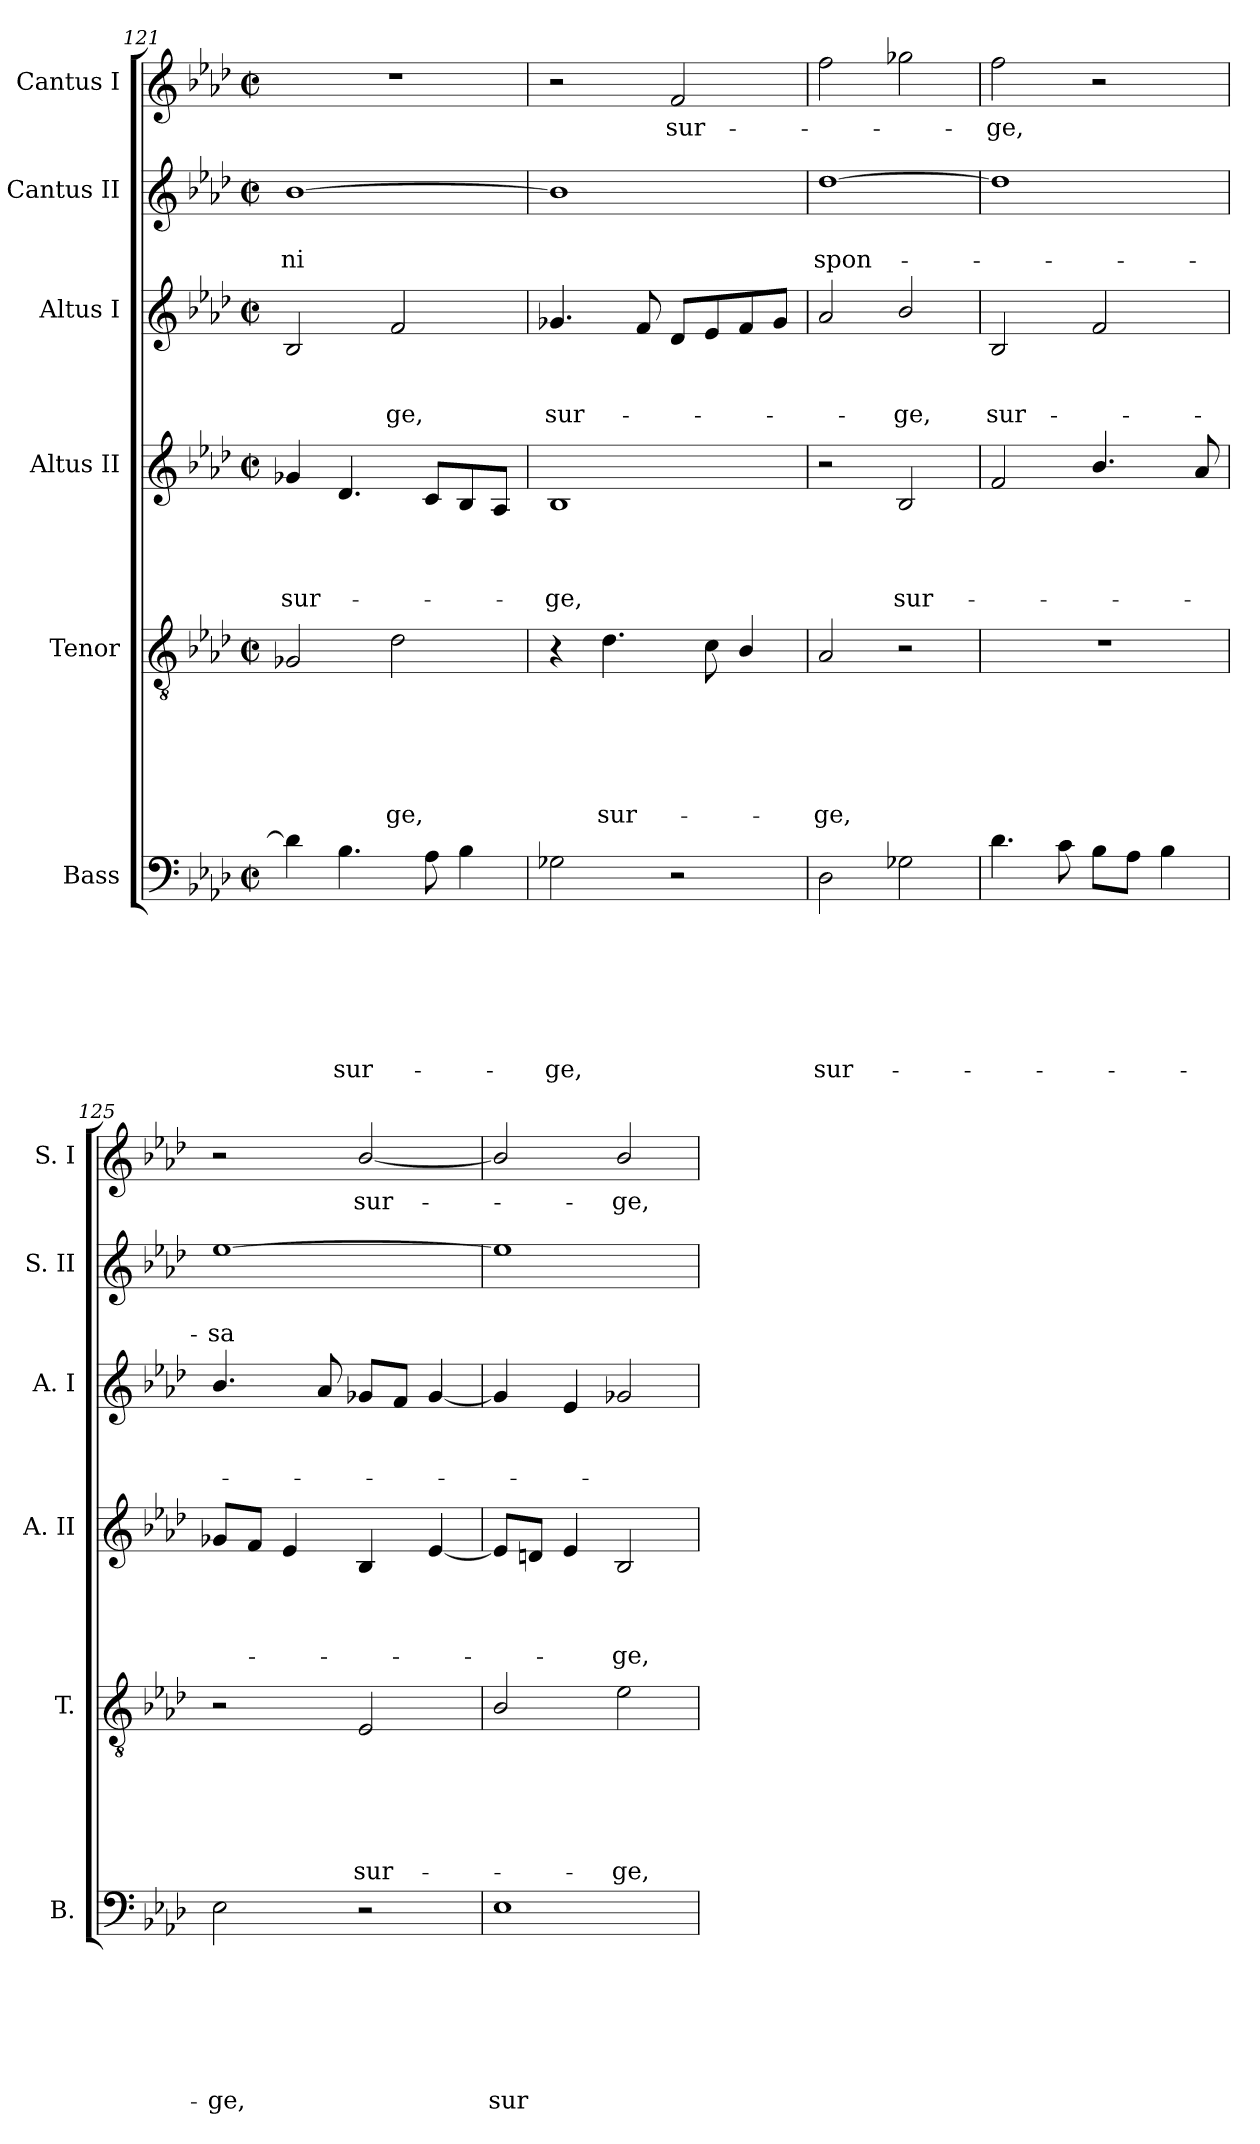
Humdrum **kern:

**kern	**text	**text	**text	**text	**text	**text	**text	**kern	**text	**text	**text	**text	**text	**text	**kern	**text	**text	**text	**text	**kern	**text	**text	**text	**kern	**text	**text	**kern	**text
*part6	*part6	*part6	*part6	*part6	*part6	*part6	*part6	*part5	*part5	*part5	*part5	*part5	*part5	*part5	*part4	*part4	*part4	*part4	*part4	*part3	*part3	*part3	*part3	*part2	*part2	*part2	*part1	*part1
*staff6	*staff6	*staff6	*staff6	*staff6	*staff6	*staff6	*staff6	*staff5	*staff5	*staff5	*staff5	*staff5	*staff5	*staff5	*staff4	*staff4	*staff4	*staff4	*staff4	*staff3	*staff3	*staff3	*staff3	*staff2	*staff2	*staff2	*staff1	*staff1
*I"Bass	*	*	*	*	*	*	*	*I"Tenor	*	*	*	*	*	*	*I"Altus II	*	*	*	*	*I"Altus I	*	*	*	*I"Cantus II	*	*	*I"Cantus I	*
*I'B.	*	*	*	*	*	*	*	*I'T.	*	*	*	*	*	*	*I'A. II	*	*	*	*	*I'A. I	*	*	*	*I'S. II	*	*	*I'S. I	*
*clefF4	*	*	*	*	*	*	*	*clefGv2	*	*	*	*	*	*	*clefG2	*	*	*	*	*clefG2	*	*	*	*clefG2	*	*	*clefG2	*
*k[b-e-a-d-]	*	*	*	*	*	*	*	*k[b-e-a-d-]	*	*	*	*	*	*	*k[b-e-a-d-]	*	*	*	*	*k[b-e-a-d-]	*	*	*	*k[b-e-a-d-]	*	*	*k[b-e-a-d-]	*
*A-:	*	*	*	*	*	*	*	*A-:	*	*	*	*	*	*	*A-:	*	*	*	*	*A-:	*	*	*	*A-:	*	*	*A-:	*
*M2/2	*	*	*	*	*	*	*	*M2/2	*	*	*	*	*	*	*M2/2	*	*	*	*	*M2/2	*	*	*	*M2/2	*	*	*M2/2	*
*met(c|)	*	*	*	*	*	*	*	*met(c|)	*	*	*	*	*	*	*met(c|)	*	*	*	*	*met(c|)	*	*	*	*met(c|)	*	*	*met(c|)	*
=121	=121	=121	=121	=121	=121	=121	=121	=121	=121	=121	=121	=121	=121	=121	=121	=121	=121	=121	=121	=121	=121	=121	=121	=121	=121	=121	=121	=121
!	!	!	!	!	!	!	!	!	!	!	!	!	!	!	!	!	!	!	!LO:LY:b	!	!	!	!	!	!	!LO:LY:b	!	!
4d-\]	.	.	.	.	.	.	.	2G-X/	.	.	.	.	.	.	4g-X/	.	.	.	sur-	2B-/	.	.	.	[<1b-	.	-ni	1r	.
!	!	!	!	!	!	!	!LO:LY:b	!	!	!	!	!	!	!	!	!	!	!	!	!	!	!	!	!	!	!	!	!
4.B-\	.	.	.	.	.	.	sur-	.	.	.	.	.	.	.	4.d-/	.	.	.	.	.	.	.	.	.	.	.	.	.
!	!	!	!	!	!	!	!	!	!	!	!	!	!	!LO:LY:b	!	!	!	!	!	!	!	!	!LO:LY:b	!	!	!	!	!
.	.	.	.	.	.	.	.	2d-\	.	.	.	.	.	-ge,	.	.	.	.	.	2f/	.	.	-ge,	.	.	.	.	.
8A-\	.	.	.	.	.	.	.	.	.	.	.	.	.	.	8c/L	.	.	.	.	.	.	.	.	.	.	.	.	.
4B-\	.	.	.	.	.	.	.	.	.	.	.	.	.	.	8B-/	.	.	.	.	.	.	.	.	.	.	.	.	.
.	.	.	.	.	.	.	.	.	.	.	.	.	.	.	8A-/J	.	.	.	.	.	.	.	.	.	.	.	.	.
=122	=122	=122	=122	=122	=122	=122	=122	=122	=122	=122	=122	=122	=122	=122	=122	=122	=122	=122	=122	=122	=122	=122	=122	=122	=122	=122	=122	=122
!	!	!	!	!	!	!	!LO:LY:b	!	!	!	!	!	!	!	!	!	!	!	!LO:LY:b	!	!	!	!LO:LY:b	!	!	!	!	!
2G-X\	.	.	.	.	.	.	-ge,	4r	.	.	.	.	.	.	1B-	.	.	.	-ge,	4.g-X/	.	.	sur-	1b-]	.	.	2r	.
!	!	!	!	!	!	!	!	!	!	!	!	!	!	!LO:LY:b	!	!	!	!	!	!	!	!	!	!	!	!	!	!
.	.	.	.	.	.	.	.	4.d-\	.	.	.	.	.	sur-	.	.	.	.	.	.	.	.	.	.	.	.	.	.
.	.	.	.	.	.	.	.	.	.	.	.	.	.	.	.	.	.	.	.	8f/	.	.	.	.	.	.	.	.
!	!	!	!	!	!	!	!	!	!	!	!	!	!	!	!	!	!	!	!	!	!	!	!	!	!	!	!	!LO:LY:b
2r	.	.	.	.	.	.	.	.	.	.	.	.	.	.	.	.	.	.	.	8d-/L	.	.	.	.	.	.	2f/	sur-
.	.	.	.	.	.	.	.	8c\	.	.	.	.	.	.	.	.	.	.	.	8e-/	.	.	.	.	.	.	.	.
.	.	.	.	.	.	.	.	4B-/	.	.	.	.	.	.	.	.	.	.	.	8f/	.	.	.	.	.	.	.	.
.	.	.	.	.	.	.	.	.	.	.	.	.	.	.	.	.	.	.	.	8g-/J	.	.	.	.	.	.	.	.
=123	=123	=123	=123	=123	=123	=123	=123	=123	=123	=123	=123	=123	=123	=123	=123	=123	=123	=123	=123	=123	=123	=123	=123	=123	=123	=123	=123	=123
!	!	!	!	!	!	!	!LO:LY:b	!	!	!	!	!	!	!LO:LY:b	!	!	!	!	!	!	!	!	!	!	!	!LO:LY:b	!	!
2D-\	.	.	.	.	.	.	sur-	2A-/	.	.	.	.	.	-ge,	2r	.	.	.	.	2a-/	.	.	.	[>1dd-	.	spon-	2ff\	.
!	!	!	!	!	!	!	!	!	!	!	!	!	!	!	!	!	!	!	!LO:LY:b	!	!	!	!LO:LY:b	!	!	!	!	!
2G-X\	.	.	.	.	.	.	.	2r	.	.	.	.	.	.	2B-/	.	.	.	sur-	2b-/	.	.	-ge,	.	.	.	2gg-X\	.
=124	=124	=124	=124	=124	=124	=124	=124	=124	=124	=124	=124	=124	=124	=124	=124	=124	=124	=124	=124	=124	=124	=124	=124	=124	=124	=124	=124	=124
!	!	!	!	!	!	!	!	!	!	!	!	!	!	!	!	!	!	!	!	!	!	!	!LO:LY:b	!	!	!	!	!LO:LY:b
4.d-\	.	.	.	.	.	.	.	1r	.	.	.	.	.	.	2f/	.	.	.	.	2B-/	.	.	sur-	1dd-]	.	.	2ff\	-ge,
8c\	.	.	.	.	.	.	.	.	.	.	.	.	.	.	.	.	.	.	.	.	.	.	.	.	.	.	.	.
8B-\L	.	.	.	.	.	.	.	.	.	.	.	.	.	.	4.b-/	.	.	.	.	2f/	.	.	.	.	.	.	2r	.
8A-\J	.	.	.	.	.	.	.	.	.	.	.	.	.	.	.	.	.	.	.	.	.	.	.	.	.	.	.	.
4B-\	.	.	.	.	.	.	.	.	.	.	.	.	.	.	.	.	.	.	.	.	.	.	.	.	.	.	.	.
.	.	.	.	.	.	.	.	.	.	.	.	.	.	.	8a-/	.	.	.	.	.	.	.	.	.	.	.	.	.
!!LO:LB:g=z
=125	=125	=125	=125	=125	=125	=125	=125	=125	=125	=125	=125	=125	=125	=125	=125	=125	=125	=125	=125	=125	=125	=125	=125	=125	=125	=125	=125	=125
!	!	!	!	!	!	!	!LO:LY:b	!	!	!	!	!	!	!	!	!	!	!	!	!	!	!	!	!	!	!LO:LY:b	!	!
2E-\	.	.	.	.	.	.	-ge,	2r	.	.	.	.	.	.	8g-X/L	.	.	.	.	4.b-/	.	.	.	[>1ee-	.	-sa	2r	.
.	.	.	.	.	.	.	.	.	.	.	.	.	.	.	8f/J	.	.	.	.	.	.	.	.	.	.	.	.	.
.	.	.	.	.	.	.	.	.	.	.	.	.	.	.	4e-/	.	.	.	.	.	.	.	.	.	.	.	.	.
.	.	.	.	.	.	.	.	.	.	.	.	.	.	.	.	.	.	.	.	8a-/	.	.	.	.	.	.	.	.
!	!	!	!	!	!	!	!	!	!	!	!	!	!	!LO:LY:b	!	!	!	!	!	!	!	!	!	!	!	!	!	!LO:LY:b
2r	.	.	.	.	.	.	.	2E-/	.	.	.	.	.	sur-	4B-/	.	.	.	.	8g-X/L	.	.	.	.	.	.	[<2b-/	sur-
.	.	.	.	.	.	.	.	.	.	.	.	.	.	.	.	.	.	.	.	8f/J	.	.	.	.	.	.	.	.
.	.	.	.	.	.	.	.	.	.	.	.	.	.	.	[<4e-/	.	.	.	.	[<4g-/	.	.	.	.	.	.	.	.
=126	=126	=126	=126	=126	=126	=126	=126	=126	=126	=126	=126	=126	=126	=126	=126	=126	=126	=126	=126	=126	=126	=126	=126	=126	=126	=126	=126	=126
!	!	!	!	!	!	!	!LO:LY:b	!	!	!	!	!	!	!	!	!	!	!	!	!	!	!	!	!	!	!	!	!
1E-	.	.	.	.	.	.	sur-	2B-/	.	.	.	.	.	.	8e-/L]	.	.	.	.	4g-/]	.	.	.	1ee-]	.	.	2b-/]	.
.	.	.	.	.	.	.	.	.	.	.	.	.	.	.	8dn/J	.	.	.	.	.	.	.	.	.	.	.	.	.
.	.	.	.	.	.	.	.	.	.	.	.	.	.	.	4e-/	.	.	.	.	4e-/	.	.	.	.	.	.	.	.
!	!	!	!	!	!	!	!	!	!	!	!	!	!	!LO:LY:b	!	!	!	!	!LO:LY:b	!	!	!	!	!	!	!	!	!LO:LY:b
.	.	.	.	.	.	.	.	2e-\	.	.	.	.	.	-ge,	2B-/	.	.	.	-ge,	2g-X/	.	.	.	.	.	.	2b-/	-ge,
=	=	=	=	=	=	=	=	=	=	=	=	=	=	=	=	=	=	=	=	=	=	=	=	=	=	=	=	=
*-	*-	*-	*-	*-	*-	*-	*-	*-	*-	*-	*-	*-	*-	*-	*-	*-	*-	*-	*-	*-	*-	*-	*-	*-	*-	*-	*-	*-
